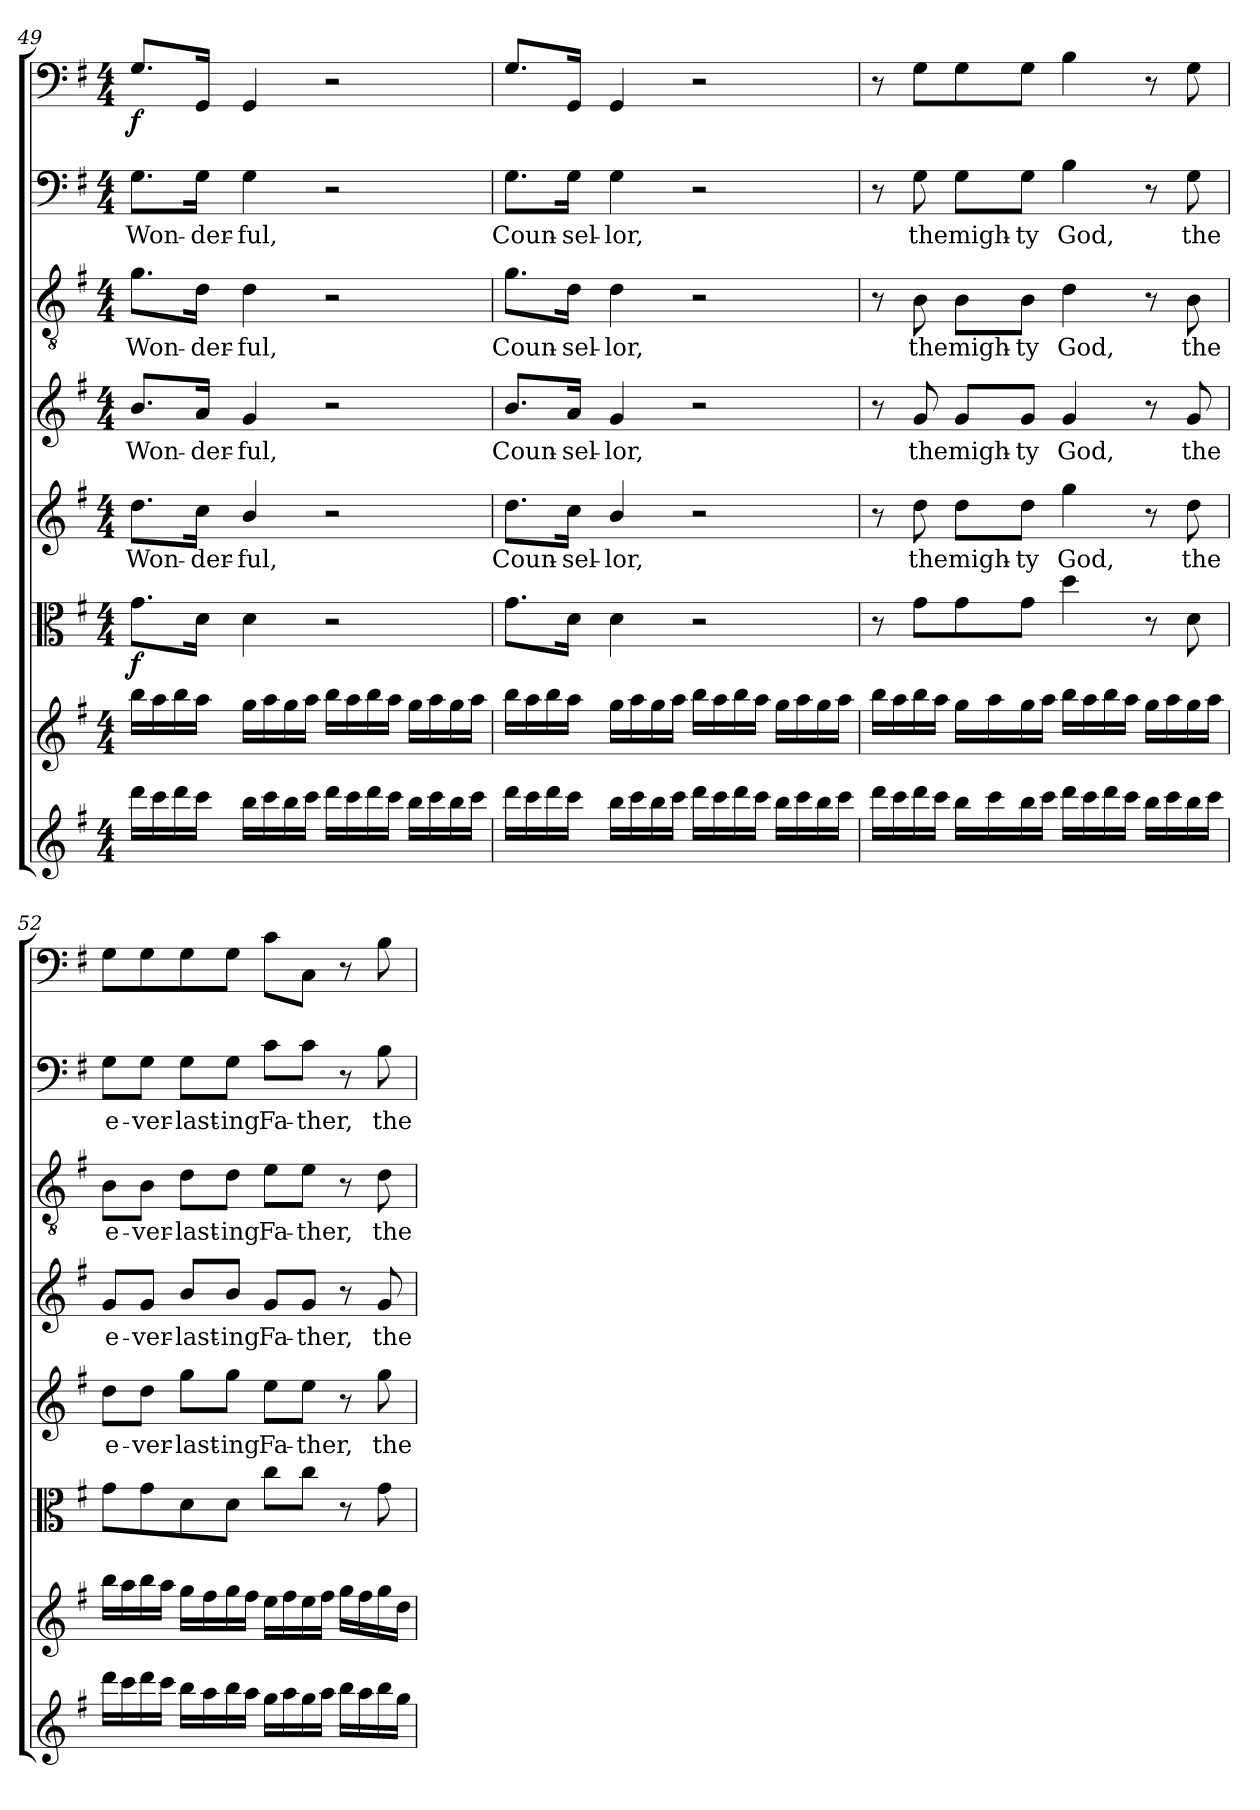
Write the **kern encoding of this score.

**kern	**kern	**kern	**dynam	**kern	**text	**kern	**text	**kern	**text	**kern	**text	**kern	**dynam
*part8	*part7	*part6	*part6	*part5	*part5	*part4	*part4	*part3	*part3	*part2	*part2	*part1	*part1
*staff8	*staff7	*staff6	*staff6	*staff5	*staff5	*staff4	*staff4	*staff3	*staff3	*staff2	*staff2	*staff1	*staff1
*clefG2	*clefG2	*clefC3	*	*clefG2	*	*clefG2	*	*clefGv2	*	*clefF4	*	*clefF4	*
*k[f#]	*k[f#]	*k[f#]	*	*k[f#]	*	*k[f#]	*	*k[f#]	*	*k[f#]	*	*k[f#]	*
*G:	*G:	*G:	*	*G:	*	*G:	*	*G:	*	*G:	*	*G:	*
*M4/4	*M4/4	*M4/4	*	*M4/4	*	*M4/4	*	*M4/4	*	*M4/4	*	*M4/4	*
=49	=49	=49	=49	=49	=49	=49	=49	=49	=49	=49	=49	=49	=49
16ddd\LL	16bb\LL	8.g\L	f	8.dd\L	Won-	8.b/L	Won-	8.g\L	Won-	8.G\L	Won-	8.G\L	f
16ccc\	16aa\	.	.	.	.	.	.	.	.	.	.	.	.
16ddd\	16bb\	.	.	.	.	.	.	.	.	.	.	.	.
16ccc\JJ	16aa\JJ	16d\Jk	.	16cc\Jk	-der-	16a/Jk	-der-	16d\Jk	-der-	16G\Jk	-der-	16GG/Jk	.
16bb\LL	16gg\LL	4d\	.	4b/	-ful,	4g/	-ful,	4d\	-ful,	4G\	-ful,	4GG/	.
16ccc\	16aa\	.	.	.	.	.	.	.	.	.	.	.	.
16bb\	16gg\	.	.	.	.	.	.	.	.	.	.	.	.
16ccc\JJ	16aa\JJ	.	.	.	.	.	.	.	.	.	.	.	.
16ddd\LL	16bb\LL	2r	.	2r	.	2r	.	2r	.	2r	.	2r	.
16ccc\	16aa\	.	.	.	.	.	.	.	.	.	.	.	.
16ddd\	16bb\	.	.	.	.	.	.	.	.	.	.	.	.
16ccc\JJ	16aa\JJ	.	.	.	.	.	.	.	.	.	.	.	.
16bb\LL	16gg\LL	.	.	.	.	.	.	.	.	.	.	.	.
16ccc\	16aa\	.	.	.	.	.	.	.	.	.	.	.	.
16bb\	16gg\	.	.	.	.	.	.	.	.	.	.	.	.
16ccc\JJ	16aa\JJ	.	.	.	.	.	.	.	.	.	.	.	.
=50	=50	=50	=50	=50	=50	=50	=50	=50	=50	=50	=50	=50	=50
16ddd\LL	16bb\LL	8.g\L	.	8.dd\L	Coun-	8.b/L	Coun-	8.g\L	Coun-	8.G\L	Coun-	8.G\L	.
16ccc\	16aa\	.	.	.	.	.	.	.	.	.	.	.	.
16ddd\	16bb\	.	.	.	.	.	.	.	.	.	.	.	.
16ccc\JJ	16aa\JJ	16d\Jk	.	16cc\Jk	-sel-	16a/Jk	-sel-	16d\Jk	-sel-	16G\Jk	-sel-	16GG/Jk	.
16bb\LL	16gg\LL	4d\	.	4b/	-lor,	4g/	-lor,	4d\	-lor,	4G\	-lor,	4GG/	.
16ccc\	16aa\	.	.	.	.	.	.	.	.	.	.	.	.
16bb\	16gg\	.	.	.	.	.	.	.	.	.	.	.	.
16ccc\JJ	16aa\JJ	.	.	.	.	.	.	.	.	.	.	.	.
16ddd\LL	16bb\LL	2r	.	2r	.	2r	.	2r	.	2r	.	2r	.
16ccc\	16aa\	.	.	.	.	.	.	.	.	.	.	.	.
16ddd\	16bb\	.	.	.	.	.	.	.	.	.	.	.	.
16ccc\JJ	16aa\JJ	.	.	.	.	.	.	.	.	.	.	.	.
16bb\LL	16gg\LL	.	.	.	.	.	.	.	.	.	.	.	.
16ccc\	16aa\	.	.	.	.	.	.	.	.	.	.	.	.
16bb\	16gg\	.	.	.	.	.	.	.	.	.	.	.	.
16ccc\JJ	16aa\JJ	.	.	.	.	.	.	.	.	.	.	.	.
=51	=51	=51	=51	=51	=51	=51	=51	=51	=51	=51	=51	=51	=51
16ddd\LL	16bb\LL	8r	.	8r	.	8r	.	8r	.	8r	.	8r	.
16ccc\	16aa\	.	.	.	.	.	.	.	.	.	.	.	.
16ddd\	16bb\	8g\L	.	8dd\	the	8g/	the	8B\	the	8G\	the	8G\L	.
16ccc\JJ	16aa\JJ	.	.	.	.	.	.	.	.	.	.	.	.
16bb\LL	16gg\LL	8g\	.	8dd\L	migh-	8g/L	migh-	8B\L	migh-	8G\L	migh-	8G\	.
16ccc\	16aa\	.	.	.	.	.	.	.	.	.	.	.	.
16bb\	16gg\	8g\J	.	8dd\J	-ty	8g/J	-ty	8B\J	-ty	8G\J	-ty	8G\J	.
16ccc\JJ	16aa\JJ	.	.	.	.	.	.	.	.	.	.	.	.
16ddd\LL	16bb\LL	4dd\	.	4gg\	God,	4g/	God,	4d\	God,	4B\	God,	4B\	.
16ccc\	16aa\	.	.	.	.	.	.	.	.	.	.	.	.
16ddd\	16bb\	.	.	.	.	.	.	.	.	.	.	.	.
16ccc\JJ	16aa\JJ	.	.	.	.	.	.	.	.	.	.	.	.
16bb\LL	16gg\LL	8r	.	8r	.	8r	.	8r	.	8r	.	8r	.
16ccc\	16aa\	.	.	.	.	.	.	.	.	.	.	.	.
16bb\	16gg\	8d\	.	8dd\	the	8g/	the	8B\	the	8G\	the	8G\	.
16ccc\JJ	16aa\JJ	.	.	.	.	.	.	.	.	.	.	.	.
=52	=52	=52	=52	=52	=52	=52	=52	=52	=52	=52	=52	=52	=52
16ddd\LL	16bb\LL	8g\L	.	8dd\L	e-	8g/L	e-	8B\L	e-	8G\L	e-	8G\L	.
16ccc\	16aa\	.	.	.	.	.	.	.	.	.	.	.	.
16ddd\	16bb\	8g\	.	8dd\J	-ver-	8g/J	-ver-	8B\J	-ver-	8G\J	-ver-	8G\	.
16ccc\JJ	16aa\JJ	.	.	.	.	.	.	.	.	.	.	.	.
16bb\LL	16gg\LL	8d\	.	8gg\L	-last-	8b/L	-last-	8d\L	-last-	8G\L	-last-	8G\	.
16aa\	16ff#\	.	.	.	.	.	.	.	.	.	.	.	.
16bb\	16gg\	8d\J	.	8gg\J	-ing	8b/J	-ing	8d\J	-ing	8G\J	-ing	8G\J	.
16aa\JJ	16ff#\JJ	.	.	.	.	.	.	.	.	.	.	.	.
16gg\LL	16ee\LL	8cc\L	.	8ee\L	Fa-	8g/L	Fa-	8e\L	Fa-	8c\L	Fa-	8c\L	.
16aa\	16ff#\	.	.	.	.	.	.	.	.	.	.	.	.
16gg\	16ee\	8cc\J	.	8ee\J	-ther,	8g/J	-ther,	8e\J	-ther,	8c\J	-ther,	8C\J	.
16aa\JJ	16ff#\JJ	.	.	.	.	.	.	.	.	.	.	.	.
16bb\LL	16gg\LL	8r	.	8r	.	8r	.	8r	.	8r	.	8r	.
16aa\	16ff#\	.	.	.	.	.	.	.	.	.	.	.	.
16bb\	16gg\	8g\	.	8gg\	the	8g/	the	8d\	the	8B\	the	8B\	.
16gg\JJ	16dd\JJ	.	.	.	.	.	.	.	.	.	.	.	.
=	=	=	=	=	=	=	=	=	=	=	=	=	=
*-	*-	*-	*-	*-	*-	*-	*-	*-	*-	*-	*-	*-	*-
